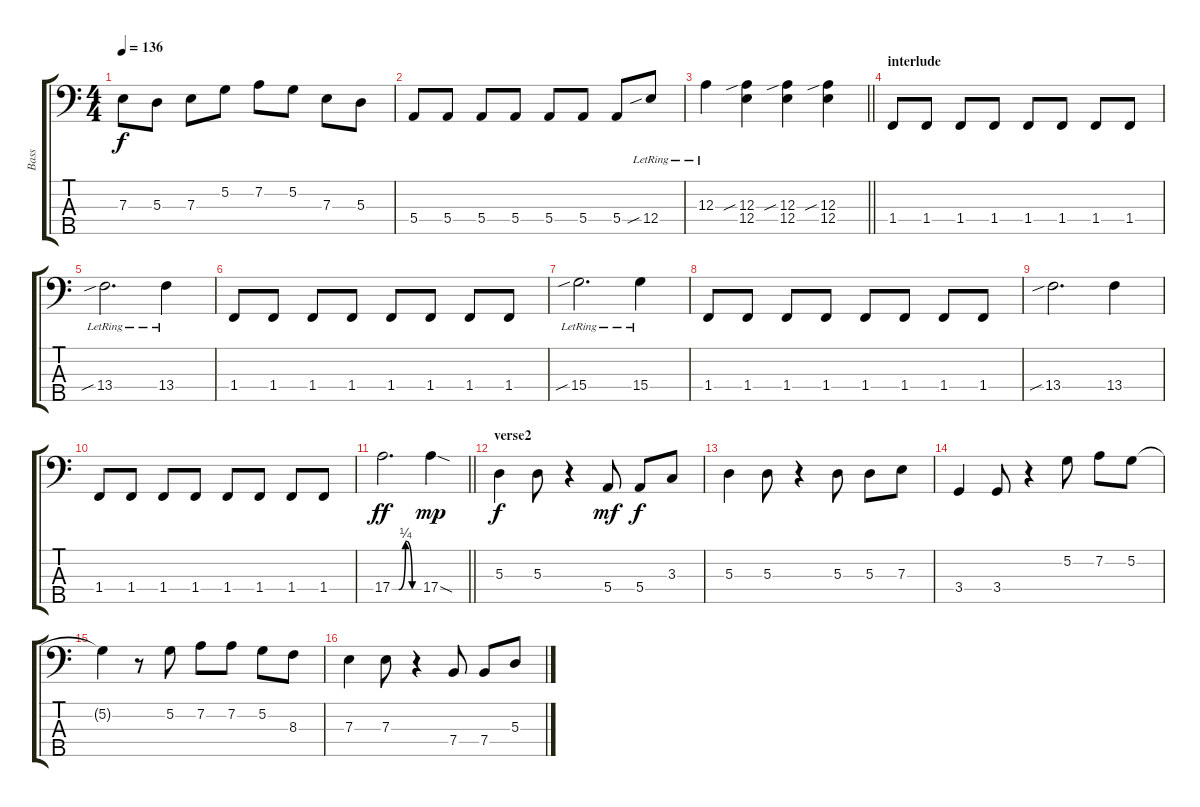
\track ("Bass" "Bass") {instrument electricbasspick}
\staff {score tabs}
\tuning (G2 D2 A1 E1 B0) {hide}
\ts (4 4)
\tempo 136
\clef f4
\ks c
7.3.8{dy f} 5.3.8 7.3.8 5.2.8 7.2.8 5.2.8 7.3.8 5.3.8 |
5.4.8 5.4.8 5.4.8 5.4.8 5.4.8 5.4.8 5.4.8 12.4{sib lr}.8 |
\barLineRight lightlight
12.3{lr}.4 (12.3{sib} 12.4).4 (12.3{sib} 12.4).4 (12.3{sib} 12.4).4 |
\section ("" "interlude")
1.4.8 1.4.8 1.4.8 1.4.8 1.4.8 1.4.8 1.4.8 1.4.8 |
13.4{sib lr}.2{d} 13.4{lr}.4 |
1.4.8 1.4.8 1.4.8 1.4.8 1.4.8 1.4.8 1.4.8 1.4.8 |
15.4{sib lr}.2{d} 15.4{lr}.4 |
1.4.8 1.4.8 1.4.8 1.4.8 1.4.8 1.4.8 1.4.8 1.4.8 |
13.4{sib}.2{d} 13.4.4 |
1.4.8 1.4.8 1.4.8 1.4.8 1.4.8 1.4.8 1.4.8 1.4.8 |
\barLineRight lightlight
17.4{be (custom 0 0 15 0 30 1 45 0 60 0)}.2{d dy ff} 17.4{sod}.4{dy mp} |
\section ("" "verse2")
5.3.4{dy f} 5.3.8 r.4 5.4.8{dy mf} 5.4.8{dy f} 3.3.8 |
5.3.4 5.3.8 r.4 5.3.8 5.3.8 7.3.8 |
3.4.4 3.4.8 r.4 5.2.8 7.2.8 5.2.8 |
5.2{t}.4 r.8 5.2.8 7.2.8 7.2.8 5.2.8 8.3.8 |
7.3.4 7.3.8 r.4 7.4.8 7.4.8 5.3.8
